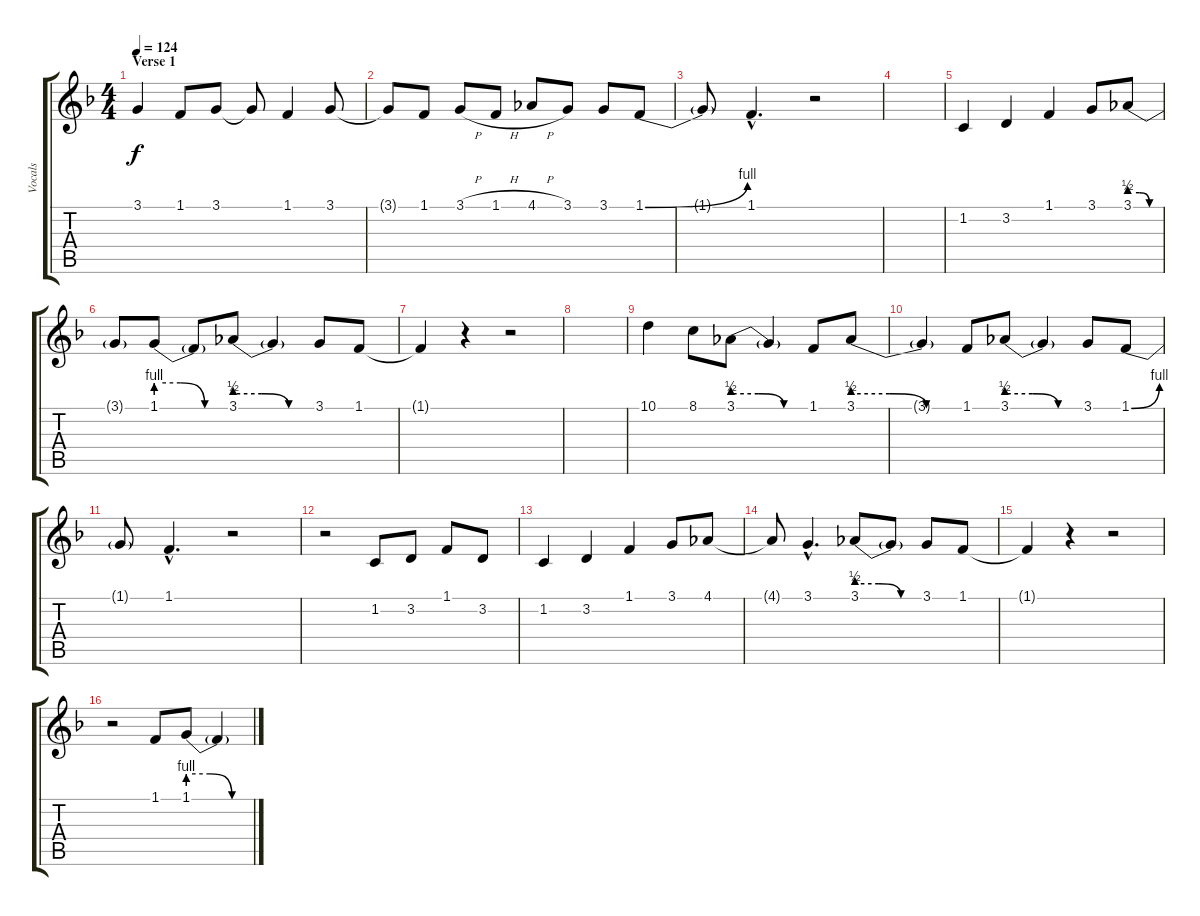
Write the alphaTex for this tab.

\track ("Vocals" "Vocals") {instrument trombone}
\staff {score tabs}
\tuning (E4 B3 G3 D3 A2 E2) {hide}
\ts (4 4)
\section ("" "Verse 1")
\tempo 124
\clef g2
\ks f
3.1.4{dy f} 1.1.8 3.1.8 3.1{t}.8 1.1.4 3.1.8 |
3.1{t}.8 1.1.8 3.1{h}.8 1.1{h}.8 4.1{h}.8 3.1.8 3.1.8 1.1{be (bend 0 0 60 4)}.8 |
1.1{t}.8 1.1{hac}.4{d} r.2 |
|
1.2.4 3.2.4 1.1.4 3.1.8 3.1{be (custom 0 2 20 2 40 0 60 0)}.8 |
3.1{t}.8 1.1{be (custom 0 4 20 4 40 0 60 0)}.8 1.1{t}.8 3.1{be (custom 0 2 20 2 40 0 60 0)}.8 3.1{t}.4 3.1.8 1.1.8 |
1.1{t}.4 r.4 r.2 |
|
10.1.4 8.1.8 3.1{be (custom 0 2 20 2 40 0 60 0)}.8 3.1{t}.4 1.1.8 3.1{be (custom 0 2 20 2 40 0 60 0)}.8 |
3.1{t}.4 1.1.8 3.1{be (custom 0 2 20 2 40 0 60 0)}.8 3.1{t}.4 3.1.8 1.1{be (bend 0 0 60 4)}.8 |
1.1{t}.8 1.1{hac}.4{d} r.2 |
r.2 1.2.8 3.2.8 1.1.8 3.2.8 |
1.2.4 3.2.4 1.1.4 3.1.8 4.1.8 |
4.1{t}.8 3.1{hac}.4{d} 3.1{be (custom 0 2 20 2 40 0 60 0)}.8 3.1{t}.8 3.1.8 1.1.8 |
1.1{t}.4 r.4 r.2 |
r.2 1.1.8 1.1{be (custom 0 4 20 4 40 0 60 0)}.8 1.1{t}.4
